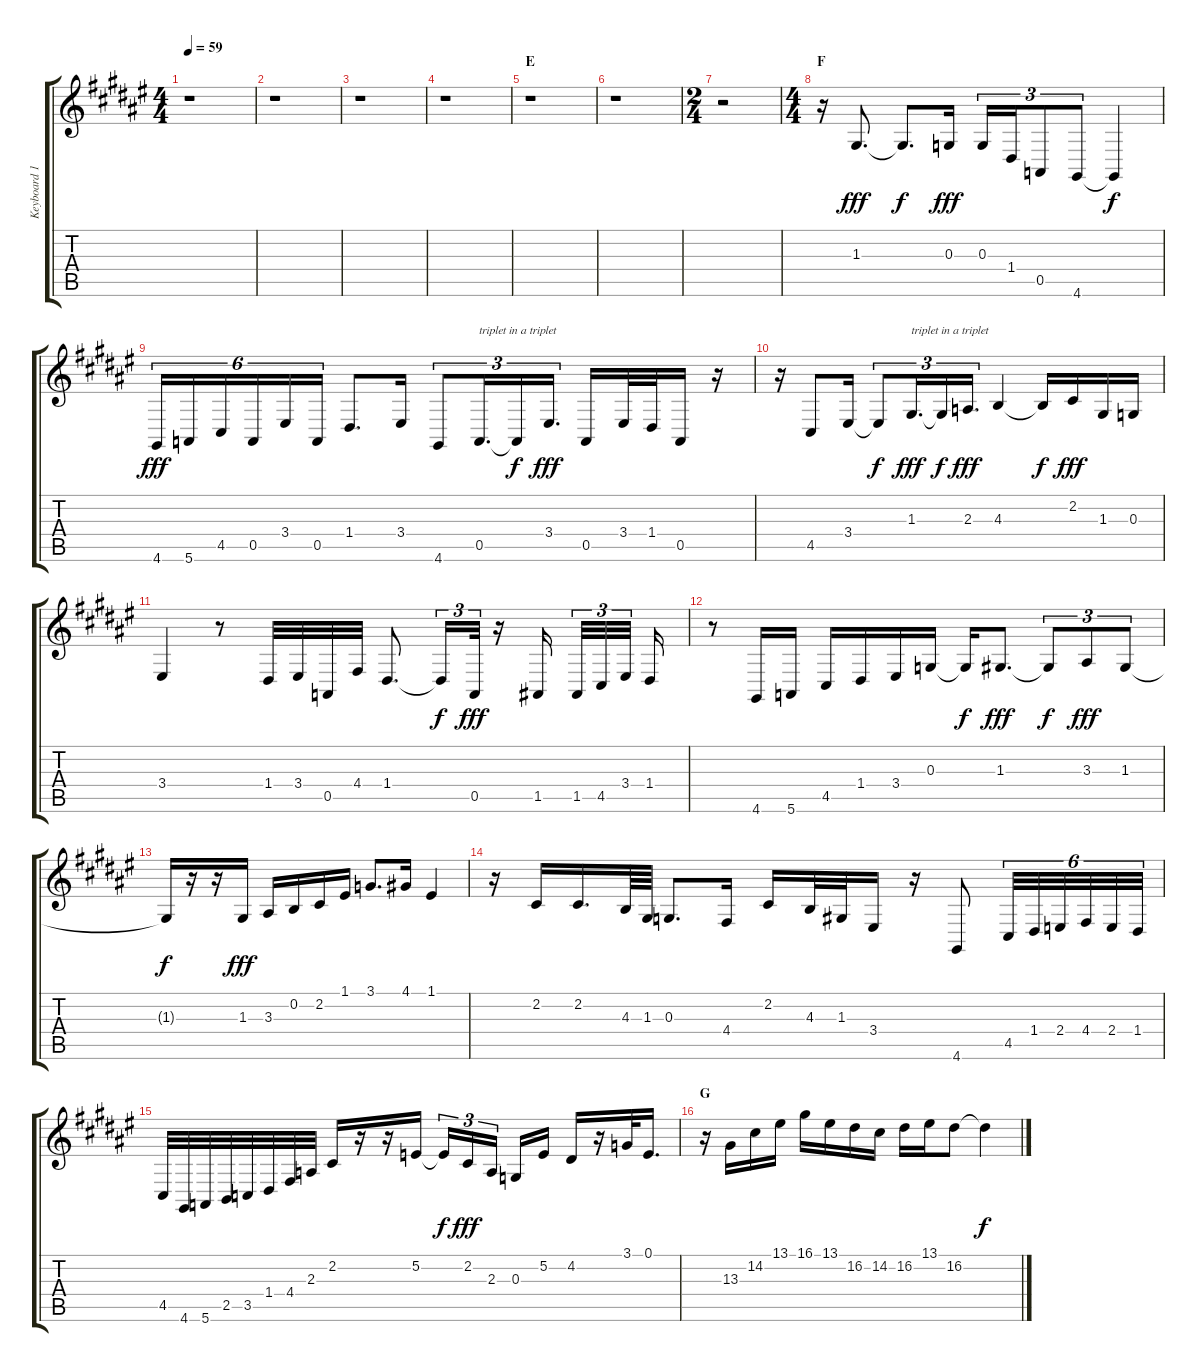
\track ("Keyboard 1" "Keyboard 1") {instrument synthstrings1}
\staff {score tabs}
\tuning (E4 B3 G3 D3 A2 E2) {hide}
\ts (4 4)
\tempo 59
\clef g2
\ks f#
r.1{dy f} |
r.1 |
r.1 |
r.1 |
\section ("" "E")
r.1 |
r.1 |
\ts (2 4)
r.2 |
\ts (4 4)
\section ("" "F")
r.16 1.3.8{d dy fff} 1.3{t}.8{d dy f} 0.3.16{dy fff} 0.3.16{tu (3 2)} 1.4.16{tu (3 2)} 0.5.8{tu (3 2)} 4.6.8{tu (3 2)} 4.6{t}.4{dy f} |
4.6.16{tu (6 4) dy fff} 5.6.16{tu (6 4)} 4.5.16{tu (6 4)} 0.5.16{tu (6 4)} 3.4.16{tu (6 4)} 0.5.16{tu (6 4)} 1.4.8{d} 3.4.16 4.6.8{tu (3 2)} 0.5.16{d tu (3 2) txt "triplet in a triplet"} 0.5{t}.16{tu (3 2) dy f} 3.4.16{d tu (3 2) dy fff} 0.5.16 3.4.32 1.4.32 0.5.16 r.16 |
r.16 4.5.8 3.4.16 3.4{t}.8{tu (3 2) dy f} 1.3.16{d tu (3 2) txt "triplet in a triplet" dy fff} 1.3{t}.16{tu (3 2) dy f} 2.3.16{d tu (3 2) dy fff} 4.3.4 4.3{t}.16{dy f} 2.2.16{dy fff} 1.3.16 0.3.16 |
3.4.4 r.8 1.4.32 3.4.32 0.5.32 4.4.32 1.4.8{d} 1.4{t}.16{tu (3 2) dy f} 0.5.32{tu (3 2) dy fff} r.16 1.5.16 1.5.32{tu (3 2)} 4.5.32{tu (3 2)} 3.4.32{tu (3 2)} 1.4.16 |
r.8 4.6.16 5.6.16 4.5.16 1.4.16 3.4.16 0.3.16 0.3{t}.16{dy f} 1.3.8{d dy fff} 1.3{t}.8{tu (3 2) dy f} 3.3.8{tu (3 2) dy fff} 1.3.8{tu (3 2)} |
1.3{t}.16{dy f} r.16 r.16 1.3.16{dy fff} 3.3.16 0.2.16 2.2.16 1.1.16 3.1.8{d} 4.1.16 1.1.4 |
r.16 2.2.16 2.2.16{d} 4.3.64 1.3.64 0.3.8{d} 4.4.16 2.2.16 4.3.32 1.3.32 3.4.16 r.16 4.6.8 4.5.32{tu (6 4)} 1.4.32{tu (6 4)} 2.4.32{tu (6 4)} 4.4.32{tu (6 4)} 2.4.32{tu (6 4)} 1.4.32{tu (6 4)} |
4.5.32 4.6.32 5.6.32 2.5.32 3.5.32 1.4.32 4.4.32 2.3.32 2.2.16 r.16 r.16 5.2.16 5.2{t}.16{tu (3 2) dy f} 2.2.16{tu (3 2) dy fff} 2.3.16{tu (3 2)} 0.3.16 5.2.16 4.2.16 r.16 3.1.32 0.1.16{d} |
\section ("" "G")
r.16 13.3.16 14.2.16 13.1.16 16.1.16 13.1.16 16.2.16 14.2.16 16.2.16 13.1.16 16.2.8 16.2{t}.4{dy f}
